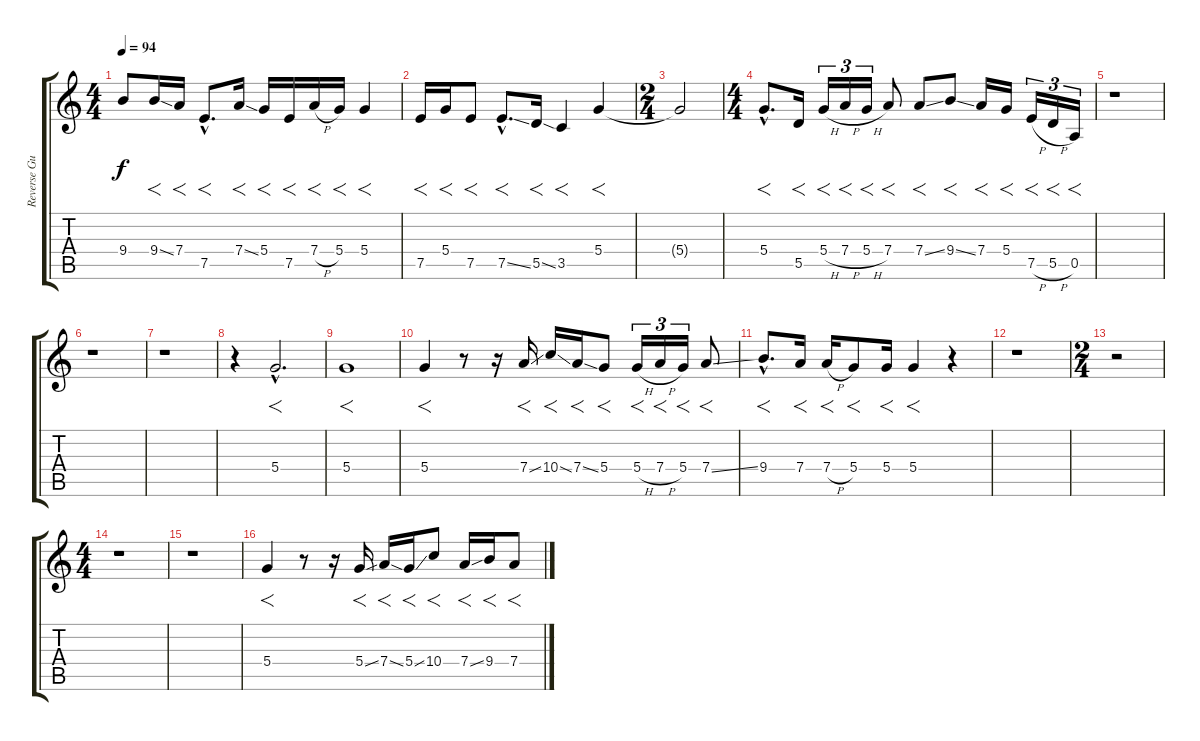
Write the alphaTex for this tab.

\track ("Reverse Guitar" "Reverse Gu") {instrument electricguitarjazz}
\staff {score tabs}
\tuning (E4 B3 G3 D3 A2 E2) {hide}
\ts (4 4)
\tempo 94
\clef g2
\ks c
9.4{t}.8{dy f} 9.4{ss}.16{f} 7.4.16{f} 7.5{hac}.8{f d} 7.4{ss}.16{f} 5.4.16{f} 7.5.16{f} 7.4{h}.16{f} 5.4.16{f} 5.4.4{f} |
7.5.16{f} 5.4.16{f} 7.5.8{f} 7.5{ss hac}.8{f d} 5.5{ss}.16{f} 3.5.4{f} 5.4.4{f} |
\ts (2 4)
5.4{t}.2 |
\ts (4 4)
5.4{hac}.8{f d} 5.5.16{f} 5.4{h}.16{f tu (3 2)} 7.4{h}.16{f tu (3 2)} 5.4{h}.16{f tu (3 2)} 7.4.8{f} 7.4{ss}.8{f} 9.4{ss}.8{f} 7.4.16{f} 5.4.16{f} 7.5{h}.16{f tu (3 2)} 5.5{h}.16{f tu (3 2)} 0.5.16{f tu (3 2)} |
r.1 |
r.1 |
r.1 |
r.4 5.4{hac}.2{f d} |
5.4.1{f} |
5.4.4{f} r.8 r.16 7.4{ss}.16{f} 10.4{ss}.16{f} 7.4{ss}.16{f} 5.4.8{f} 5.4{h}.16{f tu (3 2)} 7.4{h}.16{f tu (3 2)} 5.4.16{f tu (3 2)} 7.4{ss}.8{f} |
9.4{hac}.8{f d} 7.4.16{f} 7.4{h}.16{f} 5.4.8{f} 5.4.16{f} 5.4.4{f} r.4 |
r.1 |
\ts (2 4)
r.2 |
\ts (4 4)
r.1 |
r.1 |
5.4.4{f} r.8 r.16 5.4{ss}.16{f} 7.4{ss}.16{f} 5.4{ss}.16{f} 10.4.8{f} 7.4{ss}.16{f} 9.4.16{f} 7.4.8{f}
